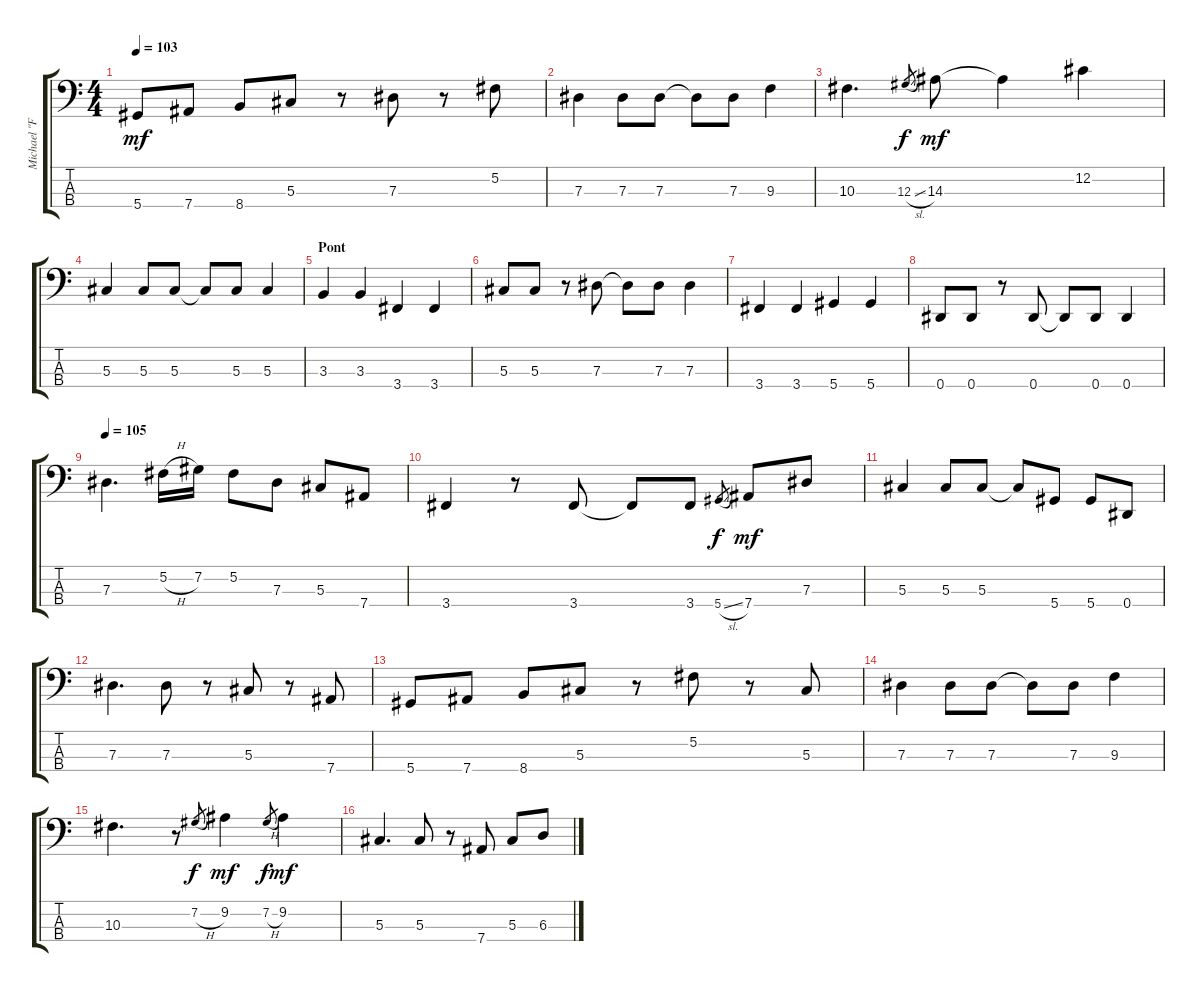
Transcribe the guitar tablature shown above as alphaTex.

\track ("Michael \"Flea\" Balzary" "Michael \"F") {instrument electricbassfinger}
\staff {score tabs}
\tuning (Gb2 Db2 Ab1 Eb1) {hide}
\ts (4 4)
\tempo 103
\clef f4
\ks c
5.4.8{dy mf} 7.4.8 8.4.8 5.3.8 r.8 7.3.8 r.8 5.2.8 |
7.3.4 7.3.8 7.3.8 7.3{t}.8 7.3.8 9.3.4 |
10.3.4{d} 12.3{sl}.8{gr dy f} 14.3.8{dy mf} 14.3{t}.4 12.2.4 |
5.3.4 5.3.8 5.3.8 5.3{t}.8 5.3.8 5.3.4 |
\section ("" "Pont")
3.3.4 3.3.4 3.4.4 3.4.4 |
5.3.8 5.3.8 r.8 7.3.8 7.3{t}.8 7.3.8 7.3.4 |
3.4.4 3.4.4 5.4.4 5.4.4 |
0.4.8 0.4.8 r.8 0.4.8 0.4{t}.8 0.4.8 0.4.4 |
\tempo 105
7.3.4{d} 5.2{h}.16 7.2.16 5.2.8 7.3.8 5.3.8 7.4.8 |
3.4.4 r.8 3.4.8 3.4{t}.8 3.4.8 5.4{sl}.8{gr dy f} 7.4.8{dy mf} 7.3.8 |
5.3.4 5.3.8 5.3.8 5.3{t}.8 5.4.8 5.4.8 0.4.8 |
7.3.4{d} 7.3.8 r.8 5.3.8 r.8 7.4.8 |
5.4.8 7.4.8 8.4.8 5.3.8 r.8 5.2.8 r.8 5.3.8 |
7.3.4 7.3.8 7.3.8 7.3{t}.8 7.3.8 9.3.4 |
10.3.4{d} r.8 7.2{h}.8{gr dy f} 9.2.4{dy mf} 7.2{h}.8{gr dy f} 9.2.4{dy mf} |
5.3.4{d} 5.3.8 r.8 7.4.8 5.3.8 6.3.8
